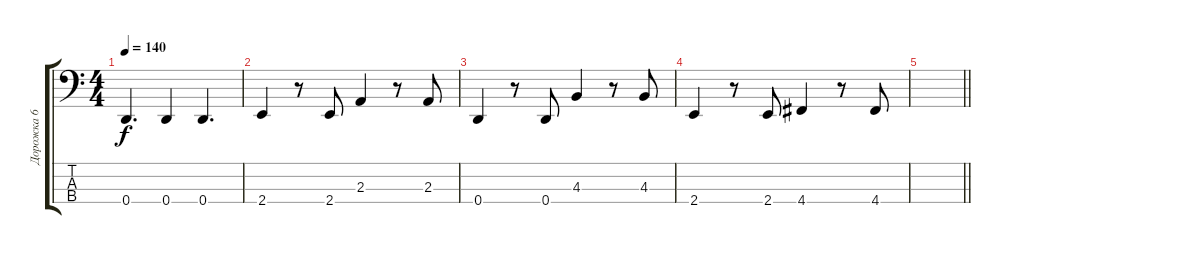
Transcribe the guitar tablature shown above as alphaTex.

\track ("Дорожка 6" "Дорожка 6") {instrument electricbassfinger}
\staff {score tabs}
\tuning (F2 C2 G1 D1) {hide}
\ts (4 4)
\tempo 140
\clef f4
\ks c
0.4.4{d dy f} 0.4.4 0.4.4{d} |
2.4.4 r.8 2.4.8 2.3.4 r.8 2.3.8 |
0.4.4 r.8 0.4.8 4.3.4 r.8 4.3.8 |
2.4.4 r.8 2.4.8 4.4.4 r.8 4.4.8 |
\barLineRight lightlight
